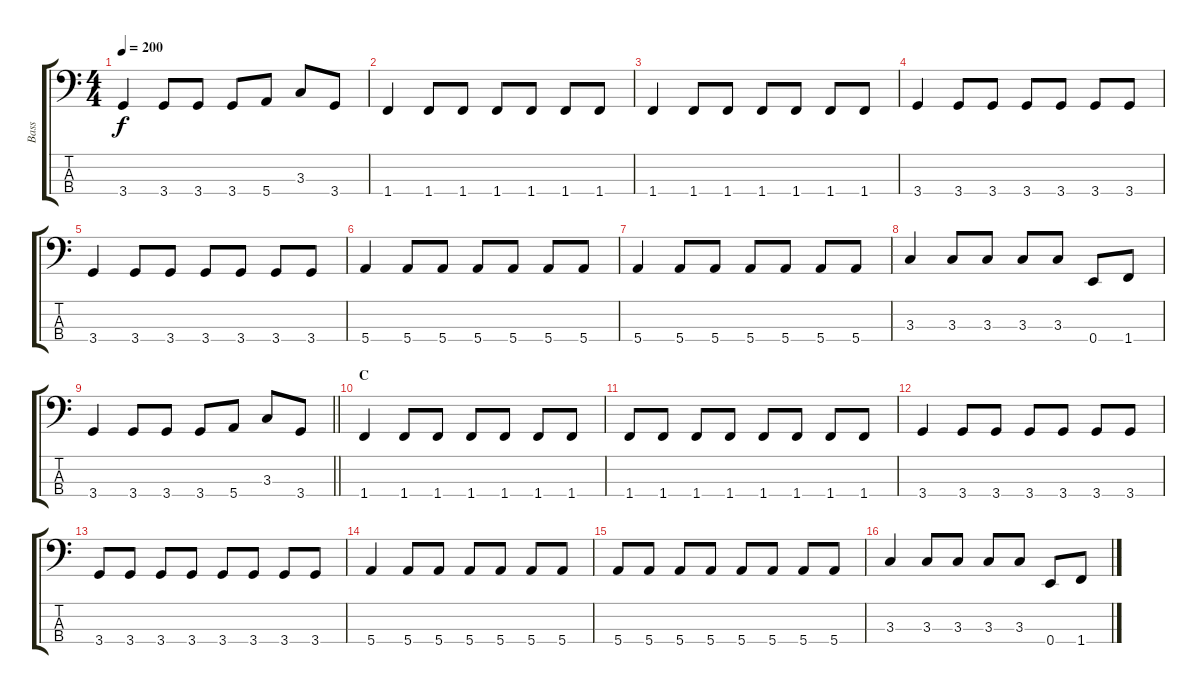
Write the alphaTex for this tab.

\track ("Bass" "Bass") {instrument electricbasspick}
\staff {score tabs}
\tuning (G2 D2 A1 E1) {hide}
\ts (4 4)
\tempo 200
\clef f4
\ks c
3.4.4{dy f} 3.4.8 3.4.8 3.4.8 5.4.8 3.3.8 3.4.8 |
1.4.4 1.4.8 1.4.8 1.4.8 1.4.8 1.4.8 1.4.8 |
1.4.4 1.4.8 1.4.8 1.4.8 1.4.8 1.4.8 1.4.8 |
3.4.4 3.4.8 3.4.8 3.4.8 3.4.8 3.4.8 3.4.8 |
3.4.4 3.4.8 3.4.8 3.4.8 3.4.8 3.4.8 3.4.8 |
5.4.4 5.4.8 5.4.8 5.4.8 5.4.8 5.4.8 5.4.8 |
5.4.4 5.4.8 5.4.8 5.4.8 5.4.8 5.4.8 5.4.8 |
3.3.4 3.3.8 3.3.8 3.3.8 3.3.8 0.4.8 1.4.8 |
\barLineRight lightlight
3.4.4 3.4.8 3.4.8 3.4.8 5.4.8 3.3.8 3.4.8 |
\section ("" "C")
1.4.4 1.4.8 1.4.8 1.4.8 1.4.8 1.4.8 1.4.8 |
1.4.8 1.4.8 1.4.8 1.4.8 1.4.8 1.4.8 1.4.8 1.4.8 |
3.4.4 3.4.8 3.4.8 3.4.8 3.4.8 3.4.8 3.4.8 |
3.4.8 3.4.8 3.4.8 3.4.8 3.4.8 3.4.8 3.4.8 3.4.8 |
5.4.4 5.4.8 5.4.8 5.4.8 5.4.8 5.4.8 5.4.8 |
5.4.8 5.4.8 5.4.8 5.4.8 5.4.8 5.4.8 5.4.8 5.4.8 |
3.3.4 3.3.8 3.3.8 3.3.8 3.3.8 0.4.8 1.4.8
